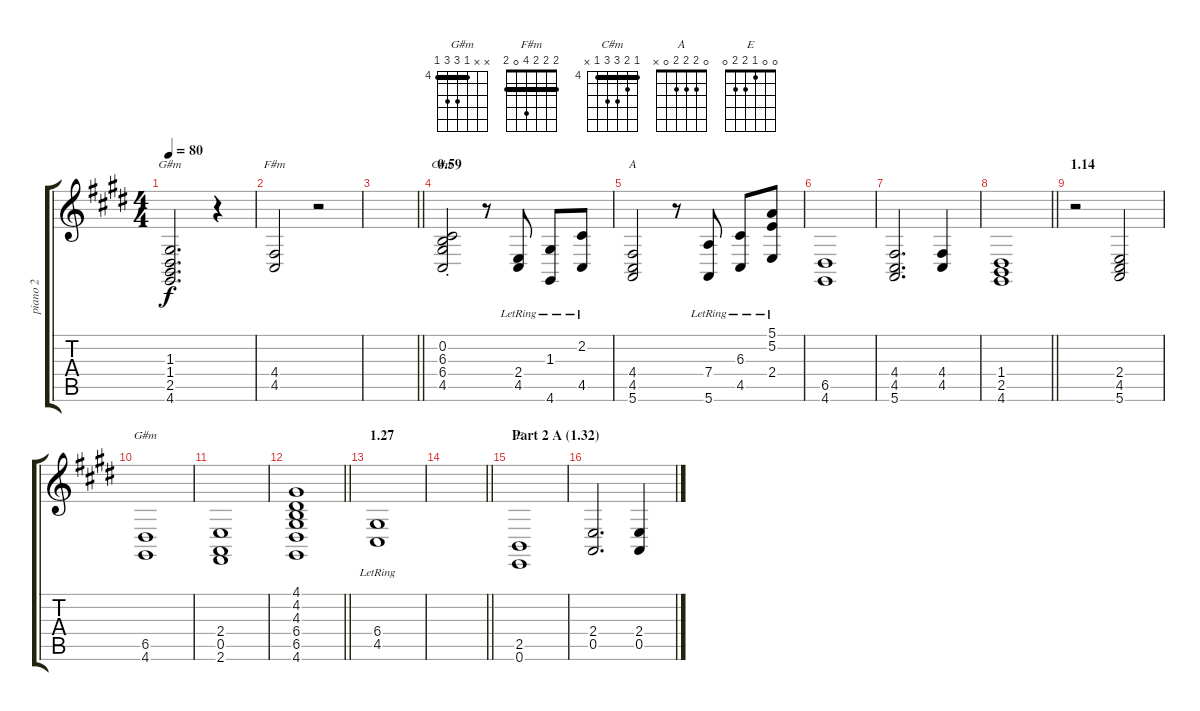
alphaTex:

\track ("piano 2" "piano 2") {instrument acousticgrandpiano}
\staff {score tabs}
\tuning (E4 B3 G3 D3 A2 E2) {hide}
\chord ("G#m" 4 4 4 6 6 4) {firstfret 4 barre 4}
\chord ("F#m" 2 2 2 4 0 2) {barre 2}
\chord ("C#m" 4 5 6 6 4 x) {firstfret 4 barre 4}
\chord ("A" 0 2 2 2 0 x)
\chord ("G#m" x x 4 6 6 4) {firstfret 4 barre 4}
\chord ("E" 0 0 1 2 2 0)
\ts (4 4)
\tempo 80
\clef g2
\ks e
(1.3 1.4 2.5 4.6).2{d ch "G#m" dy f} r.4 |
(4.4 4.5).2{ch "F#m"} r.2 |
\barLineRight lightlight
|
\section ("" "0.59")
(0.2{st} 6.3{st} 6.4{st} 4.5{st}).2{ch "C#m"} r.8 (2.4{lr} 4.5{lr}).8 (1.3{lr} 4.6{lr}).8 (2.2{lr} 4.5{lr}).8 |
(4.4 4.5 5.6).2{ch "A"} r.8 (7.4{lr} 5.6{lr}).8 (6.3{lr} 4.5{lr}).8 (5.1{lr} 5.2{lr} 2.4{lr}).8 |
(6.5 4.6).1 |
(4.4 4.5 5.6).2{d} (4.4 4.5).4 |
\barLineRight lightlight
(1.4 2.5 4.6).1 |
\section ("" "1.14")
r.2 (2.4 4.5 5.6).2 |
(6.5 4.6).1{ch "G#m"} |
(2.4 0.5 2.6).1 |
\barLineRight lightlight
(4.1 4.2 4.3 6.4 6.5 4.6).1 |
\section ("" "1.27")
(6.4{lr} 4.5{lr}).1 |
\barLineRight lightlight
|
\section ("" "Part 2 A (1.32)")
(2.5 0.6).1{ch "E"} |
(2.4 0.5).2{d} (2.4 0.5).4
